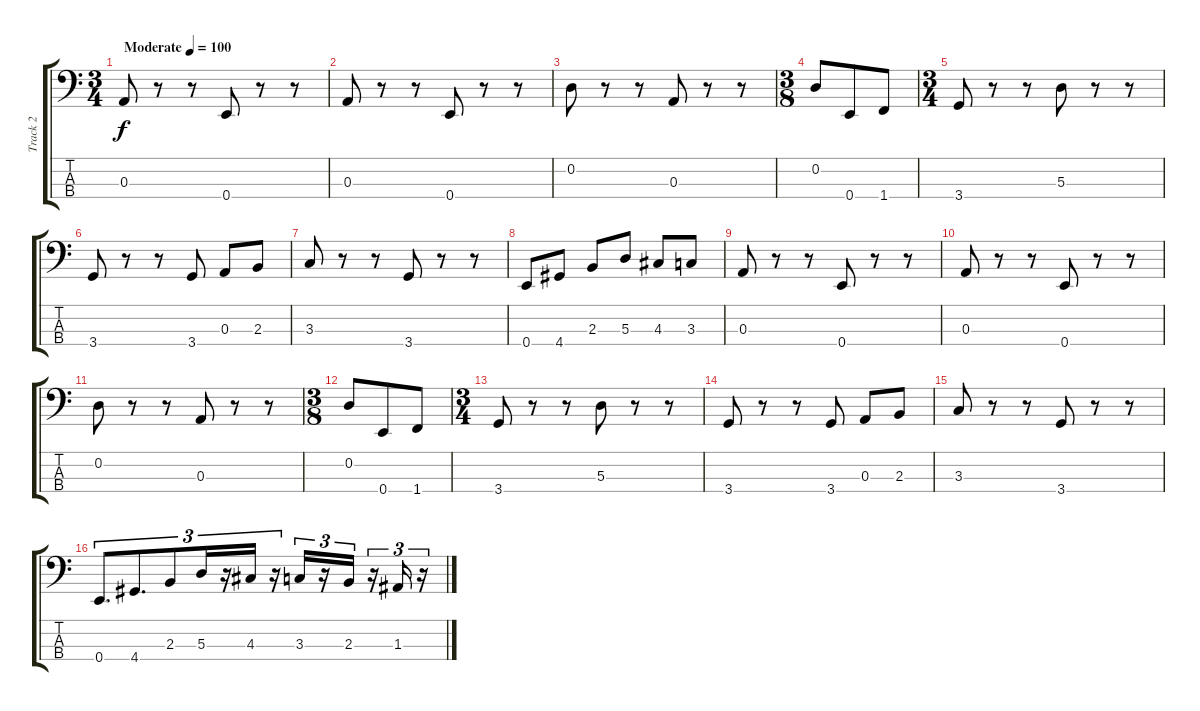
\track ("Track 2" "Track 2") {instrument acousticbass}
\staff {score tabs}
\tuning (G2 D2 A1 E1) {hide}
\ts (3 4)
\tempo (100 "Moderate")
\clef f4
\ks c
0.3.8{dy f instrument acousticbass} r.8 r.8 0.4.8 r.8 r.8 |
0.3.8 r.8 r.8 0.4.8 r.8 r.8 |
0.2.8 r.8 r.8 0.3.8 r.8 r.8 |
\ts (3 8)
0.2.8 0.4.8 1.4.8 |
\ts (3 4)
3.4.8 r.8 r.8 5.3.8 r.8 r.8 |
3.4.8 r.8 r.8 3.4.8 0.3.8 2.3.8 |
3.3.8 r.8 r.8 3.4.8 r.8 r.8 |
0.4.8 4.4.8 2.3.8 5.3.8 4.3.8 3.3.8 |
0.3.8 r.8 r.8 0.4.8 r.8 r.8 |
0.3.8 r.8 r.8 0.4.8 r.8 r.8 |
0.2.8 r.8 r.8 0.3.8 r.8 r.8 |
\ts (3 8)
0.2.8 0.4.8 1.4.8 |
\ts (3 4)
3.4.8 r.8 r.8 5.3.8 r.8 r.8 |
3.4.8 r.8 r.8 3.4.8 0.3.8 2.3.8 |
3.3.8 r.8 r.8 3.4.8 r.8 r.8 |
0.4.8{d tu (3 2)} 4.4.8{d tu (3 2)} 2.3.8{tu (3 2)} 5.3.16{tu (3 2)} r.16{tu (3 2)} 4.3.16{tu (3 2)} r.16{tu (3 2)} 3.3.16{tu (3 2)} r.16{tu (3 2)} 2.3.16{tu (3 2)} r.16{tu (3 2)} 1.3.16{tu (3 2)} r.16{tu (3 2)}
